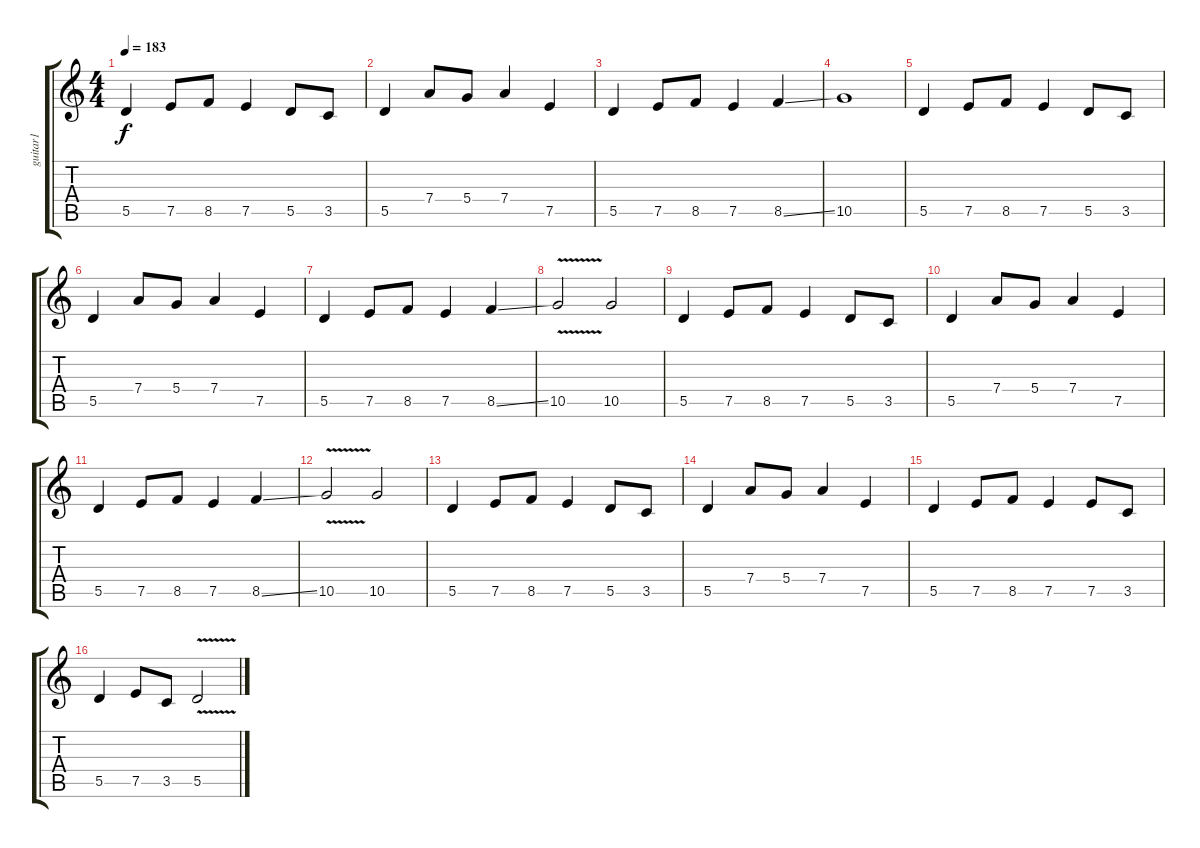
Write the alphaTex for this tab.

\track ("guitar1" "guitar1") {instrument distortionguitar}
\staff {score tabs}
\tuning (E4 B3 G3 D3 A2 D2) {hide}
\ts (4 4)
\tempo 183
\clef g2
\ks c
5.5.4{dy f volume 14 instrument distortionguitar} 7.5.8 8.5.8 7.5.4 5.5.8 3.5.8 |
5.5.4 7.4.8 5.4.8 7.4.4 7.5.4 |
5.5.4 7.5.8 8.5.8 7.5.4 8.5{ss}.4 |
10.5.1 |
5.5.4 7.5.8 8.5.8 7.5.4 5.5.8 3.5.8 |
5.5.4 7.4.8 5.4.8 7.4.4 7.5.4 |
5.5.4 7.5.8 8.5.8 7.5.4 8.5{ss}.4 |
10.5{v}.2 10.5.2 |
5.5.4 7.5.8 8.5.8 7.5.4 5.5.8 3.5.8 |
5.5.4 7.4.8 5.4.8 7.4.4 7.5.4 |
5.5.4 7.5.8 8.5.8 7.5.4 8.5{ss}.4 |
10.5{v}.2 10.5.2 |
5.5.4 7.5.8 8.5.8 7.5.4 5.5.8 3.5.8 |
5.5.4 7.4.8 5.4.8 7.4.4 7.5.4 |
5.5.4 7.5.8 8.5.8 7.5.4 7.5.8 3.5.8 |
5.5.4 7.5.8 3.5.8 5.5{v}.2
